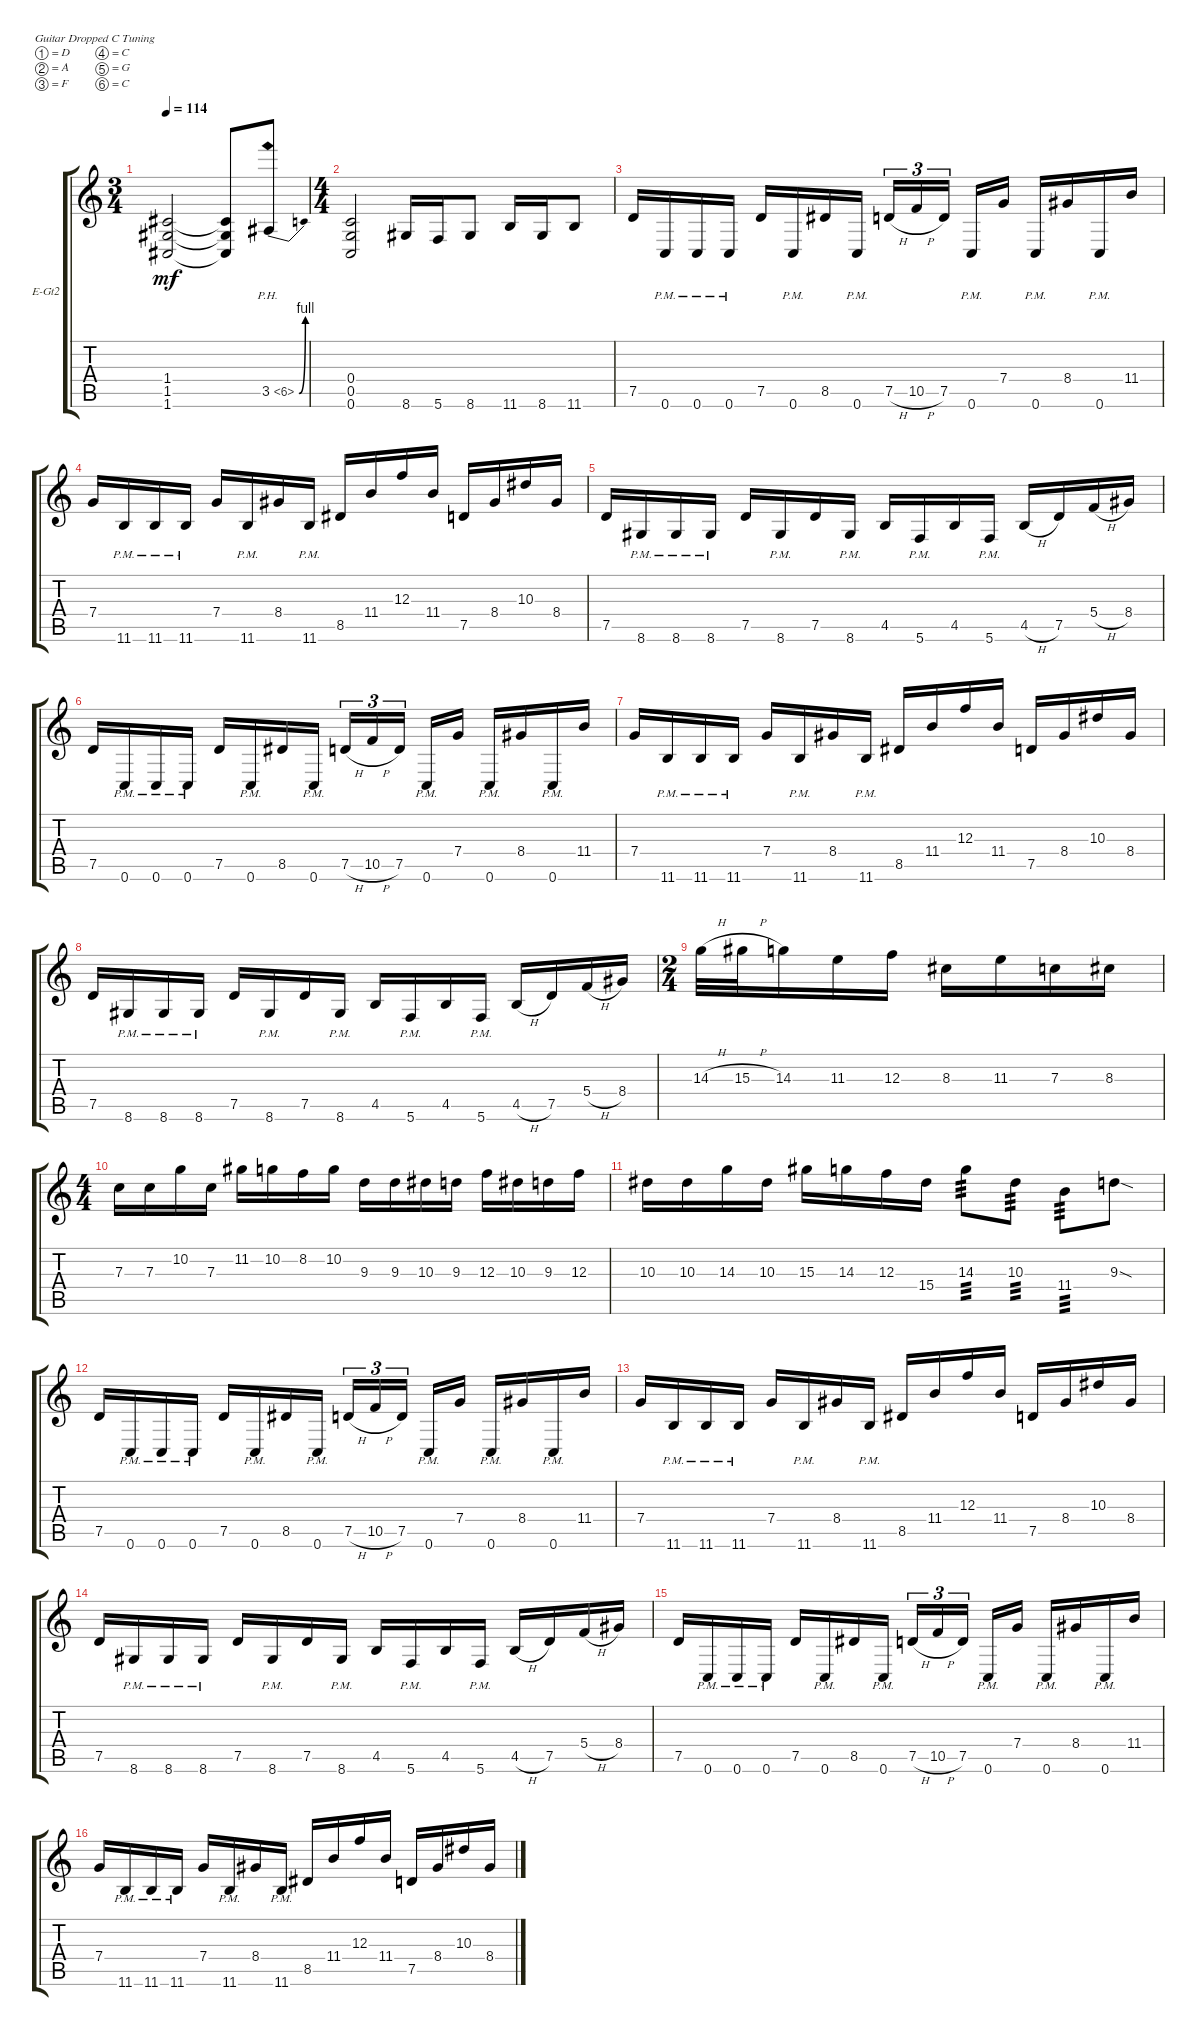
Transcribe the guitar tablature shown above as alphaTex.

\defaultSystemsLayout 4
\bracketExtendMode groupsimilarinstruments
\firstSystemTrackNameOrientation horizontal
\otherSystemsTrackNameOrientation horizontal
\track ("Guitar 2" "E-Gt2") {instrument distortionguitar}
\staff {score tabs}
\tuning (D4 A3 F3 C3 G2 C2)
\ts (3 4)
\tempo 114
\clef g2
\ks c
(1.6 1.5 1.4).2{dy mf} (1.6{t} 1.5{t} 1.4{t}).8 3.5{be (bend 9.6 0 34.8 4) ph 3}.8 |
\ts (4 4)
(0.6 0.5 0.4).2 8.6.16 5.6.16 8.6.8 11.6.16 8.6.16 11.6.8 |
7.5.16 0.6{pm}.16 0.6{pm}.16 0.6{pm}.16 7.5.16 0.6{pm}.16 8.5.16 0.6{pm}.16 7.5{h}.16{tu (3 2)} 10.5{h}.16{tu (3 2)} 7.5.16{tu (3 2)} 0.6{pm}.16 7.4.16 0.6{pm}.16 8.4.16 0.6{pm}.16 11.4.16 |
7.4.16 11.6{pm}.16 11.6{pm}.16 11.6{pm}.16 7.4.16 11.6{pm}.16 8.4.16 11.6{pm}.16 8.5.16 11.4.16 12.3.16 11.4.16 7.5.16 8.4.16 10.3.16 8.4.16 |
7.5.16 8.6{pm}.16 8.6{pm}.16 8.6{pm}.16 7.5.16 8.6{pm}.16 7.5.16 8.6{pm}.16 4.5.16 5.6{pm}.16 4.5.16 5.6{pm}.16 4.5{h}.16 7.5.16 5.4{h}.16 8.4.16 |
7.5.16 0.6{pm}.16 0.6{pm}.16 0.6{pm}.16 7.5.16 0.6{pm}.16 8.5.16 0.6{pm}.16 7.5{h}.16{tu (3 2)} 10.5{h}.16{tu (3 2)} 7.5.16{tu (3 2)} 0.6{pm}.16 7.4.16 0.6{pm}.16 8.4.16 0.6{pm}.16 11.4.16 |
7.4.16 11.6{pm}.16 11.6{pm}.16 11.6{pm}.16 7.4.16 11.6{pm}.16 8.4.16 11.6{pm}.16 8.5.16 11.4.16 12.3.16 11.4.16 7.5.16 8.4.16 10.3.16 8.4.16 |
7.5.16 8.6{pm}.16 8.6{pm}.16 8.6{pm}.16 7.5.16 8.6{pm}.16 7.5.16 8.6{pm}.16 4.5.16 5.6{pm}.16 4.5.16 5.6{pm}.16 4.5{h}.16 7.5.16 5.4{h}.16 8.4.16 |
\ts (2 4)
14.3{h}.32 15.3{h}.32 14.3.16 11.3.16 12.3.16 8.3.16 11.3.16 7.3.16 8.3.16 |
\ts (4 4)
7.3.16 7.3.16 10.2.16 7.3.16 11.2.16 10.2.16 8.2.16 10.2.16 9.3.16 9.3.16 10.3.16 9.3.16 12.3.16 10.3.16 9.3.16 12.3.16 |
10.3.16 10.3.16 14.3.16 10.3.16 15.3.16 14.3.16 12.3.16 15.4.16 14.3.8{tp 3} 10.3.8{tp 3} 11.4.8{tp 3} 9.3{sod}.8 |
7.5.16 0.6{pm}.16 0.6{pm}.16 0.6{pm}.16 7.5.16 0.6{pm}.16 8.5.16 0.6{pm}.16 7.5{h}.16{tu (3 2)} 10.5{h}.16{tu (3 2)} 7.5.16{tu (3 2)} 0.6{pm}.16 7.4.16 0.6{pm}.16 8.4.16 0.6{pm}.16 11.4.16 |
7.4.16 11.6{pm}.16 11.6{pm}.16 11.6{pm}.16 7.4.16 11.6{pm}.16 8.4.16 11.6{pm}.16 8.5.16 11.4.16 12.3.16 11.4.16 7.5.16 8.4.16 10.3.16 8.4.16 |
7.5.16 8.6{pm}.16 8.6{pm}.16 8.6{pm}.16 7.5.16 8.6{pm}.16 7.5.16 8.6{pm}.16 4.5.16 5.6{pm}.16 4.5.16 5.6{pm}.16 4.5{h}.16 7.5.16 5.4{h}.16 8.4.16 |
7.5.16 0.6{pm}.16 0.6{pm}.16 0.6{pm}.16 7.5.16 0.6{pm}.16 8.5.16 0.6{pm}.16 7.5{h}.16{tu (3 2)} 10.5{h}.16{tu (3 2)} 7.5.16{tu (3 2)} 0.6{pm}.16 7.4.16 0.6{pm}.16 8.4.16 0.6{pm}.16 11.4.16 |
7.4.16 11.6{pm}.16 11.6{pm}.16 11.6{pm}.16 7.4.16 11.6{pm}.16 8.4.16 11.6{pm}.16 8.5.16 11.4.16 12.3.16 11.4.16 7.5.16 8.4.16 10.3.16 8.4.16
